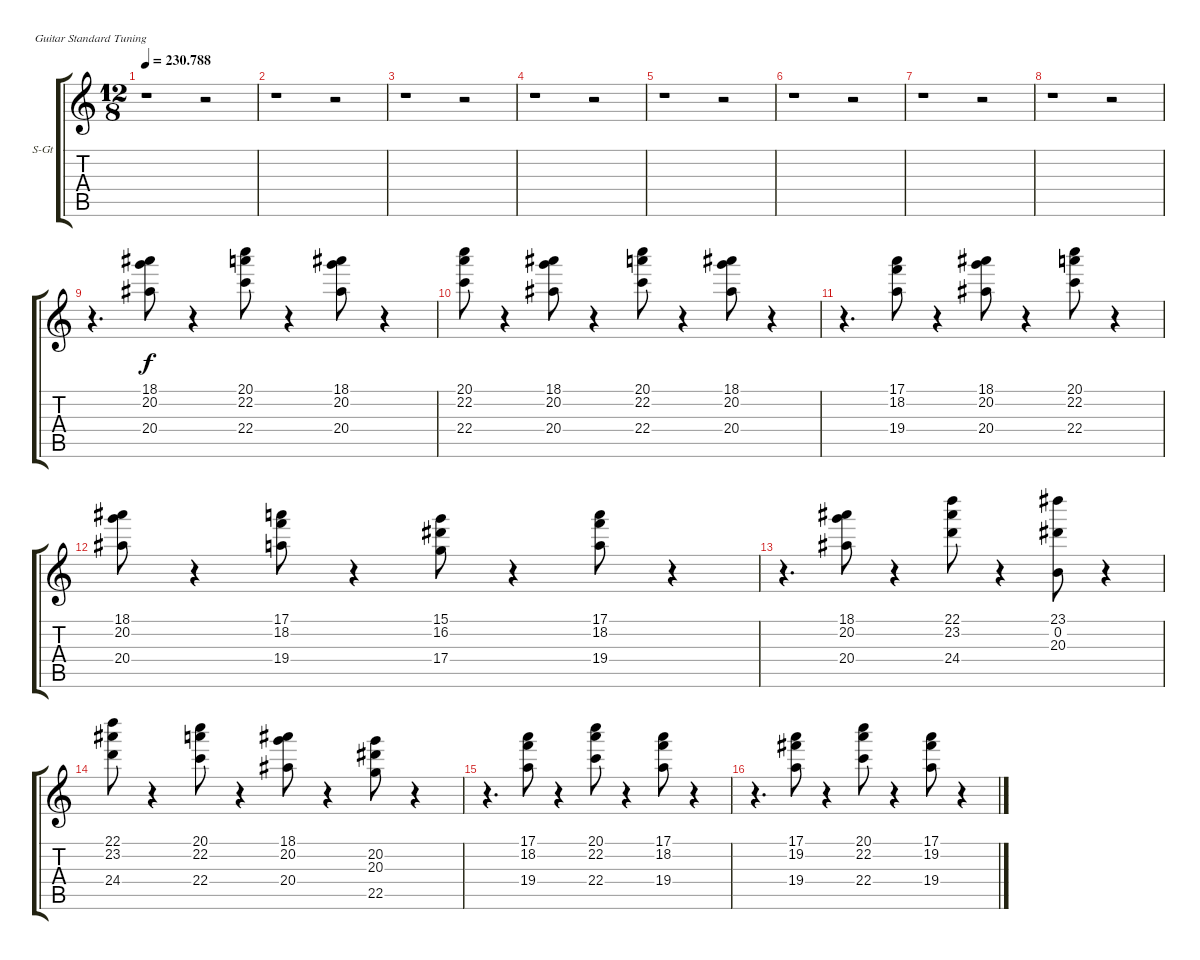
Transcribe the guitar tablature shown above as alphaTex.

\bracketExtendMode groupsimilarinstruments
\firstSystemTrackNameOrientation horizontal
\otherSystemsTrackNameOrientation horizontal
\track ("Синтезатор II" "S-Gt") {instrument pizzicatostrings}
\staff {score tabs}
\tuning (E4 B3 G3 D3 A2 E2)
\displaytranspose 12
\ts (12 8)
\tempo
230.788
\accidentals auto
\clef g2
\ottava regular
\simile none
\ks c
r.1{dy f} r.2 |
r.1 r.2 |
r.1 r.2 |
r.1 r.2 |
r.1 r.2 |
r.1 r.2 |
r.1 r.2 |
r.1 r.2 |
r.4{d} (18.1 20.2 20.4).8 r.4 (20.1 22.2 22.4).8 r.4 (18.1 20.2 20.4).8 r.4 |
(20.1 22.2 22.4).8 r.4 (18.1 20.2 20.4).8 r.4 (20.1 22.2 22.4).8 r.4 (18.1 20.2 20.4).8 r.4 |
r.4{d} (17.1 18.2 19.4).8 r.4 (18.1 20.2 20.4).8 r.4 (20.1 22.2 22.4).8 r.4 |
(18.1 20.2 20.4).8 r.4 (17.1 18.2 19.4).8 r.4 (15.1 16.2 17.4).8 r.4 (17.1 18.2 19.4).8 r.4 |
r.4{d} (18.1 20.2 20.4).8 r.4 (22.1 23.2 24.4).8 r.4 (23.1 0.2 20.3).8 r.4 |
(22.1 23.2 24.4).8 r.4 (20.1 22.2 22.4).8 r.4 (18.1 20.2 20.4).8 r.4 (20.2 20.3 22.5).8 r.4 |
r.4{d} (17.1 18.2 19.4).8 r.4 (20.1 22.2 22.4).8 r.4 (17.1 18.2 19.4).8 r.4 |
r.4{d} (17.1 19.2 19.4).8 r.4 (20.1 22.2 22.4).8 r.4 (17.1 19.2 19.4).8 r.4
